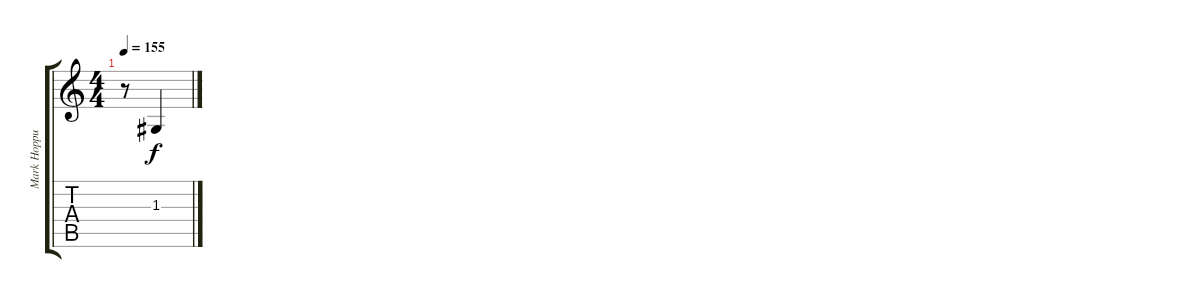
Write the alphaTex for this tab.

\track ("Mark Hoppus Vocal" "Mark Hoppu") {instrument oboe}
\staff {score tabs}
\tuning (E4 B3 G3 D3 A2 E2) {hide}
\ts (4 4)
\tempo 155
\clef g2
\ks c
r.8{dy f} 1.3.4
